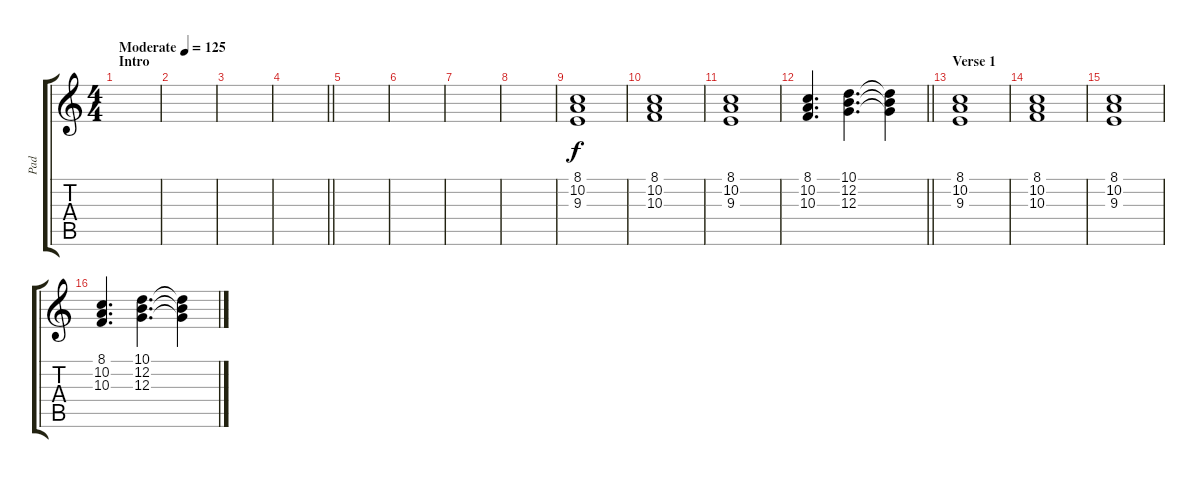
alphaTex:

\track ("Pad" "Pad") {instrument pad8sweep}
\staff {score tabs}
\tuning (E4 B3 G3 D3 A2 E2) {hide}
\ts (4 4)
\section ("" "Intro")
\tempo (125 "Moderate")
\clef g2
\ks c
|
|
|
\barLineRight lightlight
|
\section ("" "")
|
|
|
|
(8.1 10.2 9.3).1 |
(8.1 10.2 10.3).1 |
(8.1 10.2 9.3).1 |
\barLineRight lightlight
(8.1 10.2 10.3).4{d} (10.1 12.2 12.3).4{d} (10.1{t} 12.2{t} 12.3{t}).4 |
\section ("" "Verse 1")
(8.1 10.2 9.3).1 |
(8.1 10.2 10.3).1 |
(8.1 10.2 9.3).1 |
(8.1 10.2 10.3).4{d} (10.1 12.2 12.3).4{d} (10.1{t} 12.2{t} 12.3{t}).4
